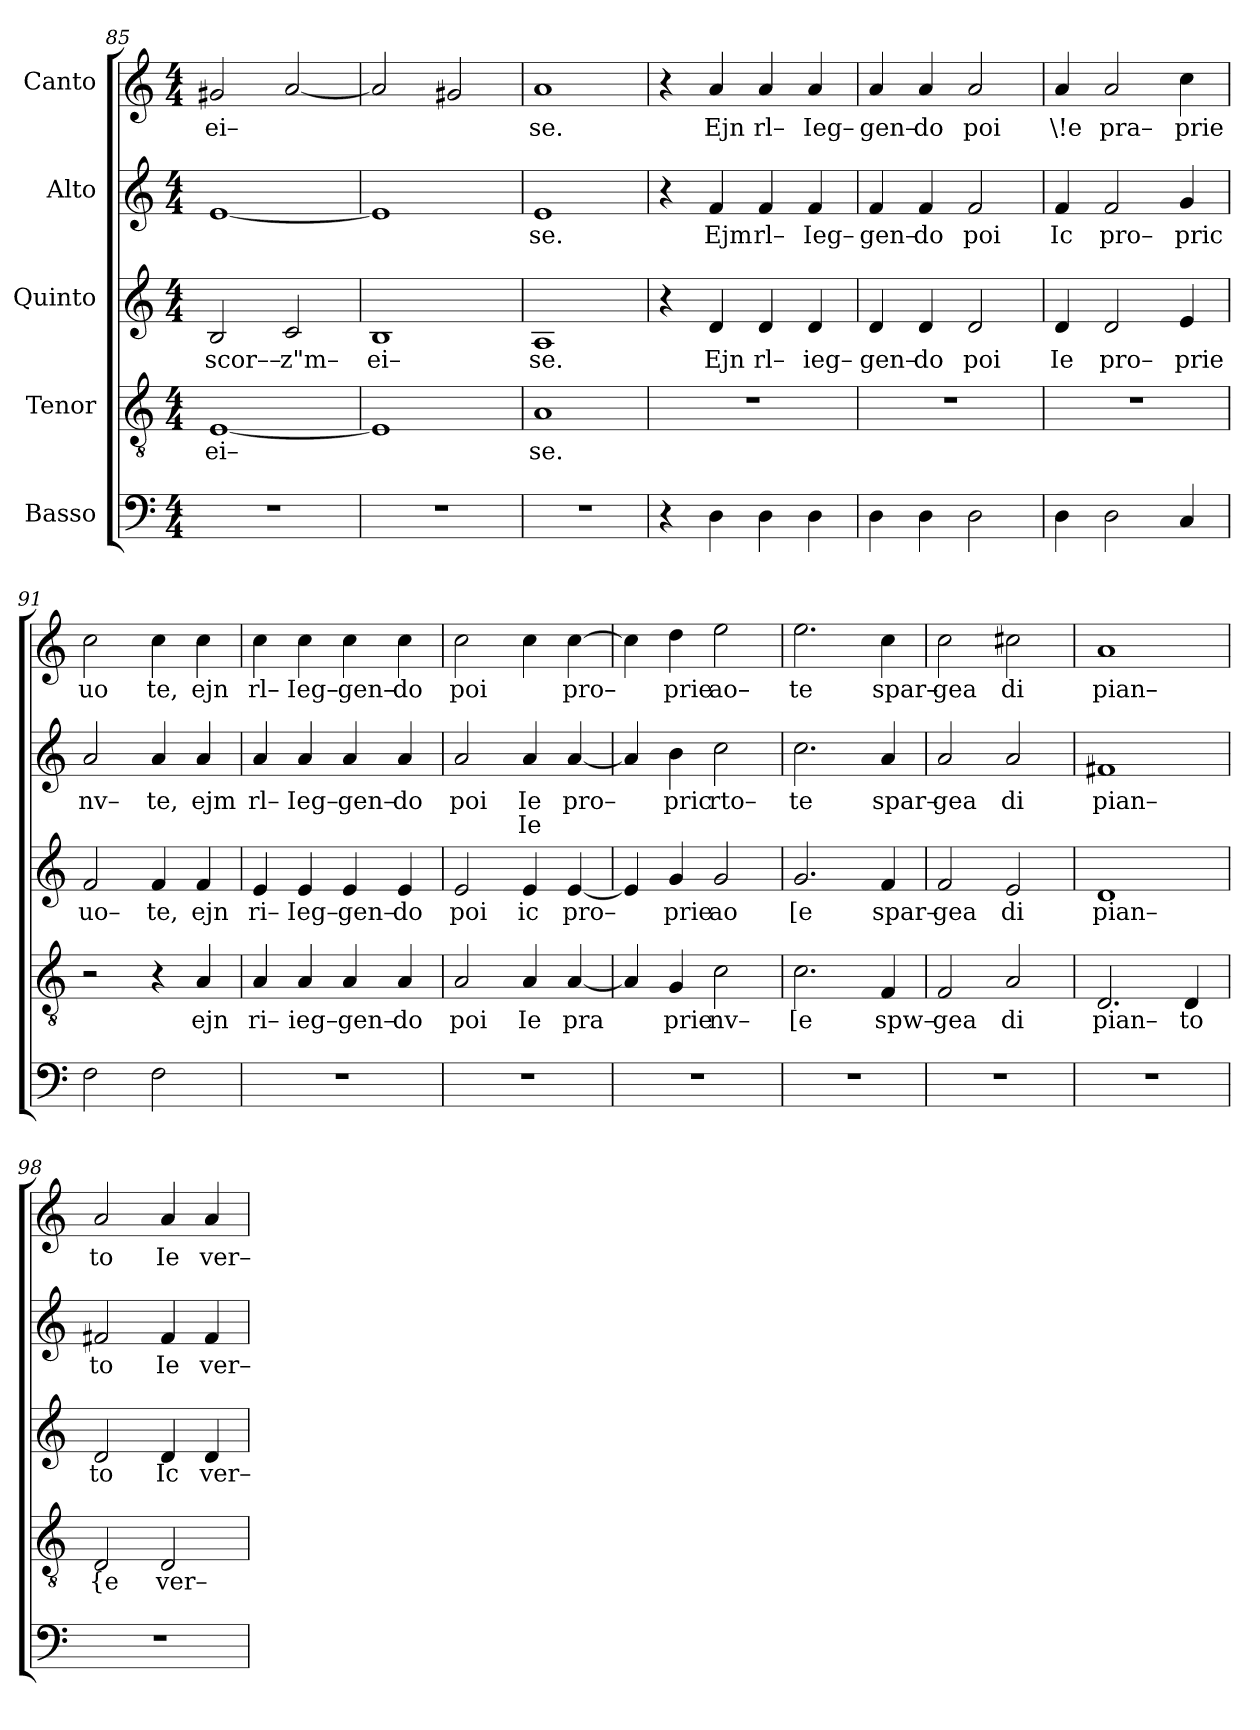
**kern	**kern	**text	**kern	**text	**kern	**text	**text	**kern	**text
*part5	*part4	*part4	*part3	*part3	*part2	*part2	*part2	*part1	*part1
*staff5	*staff4	*staff4	*staff3	*staff3	*staff2	*staff2	*staff2	*staff1	*staff1
*I"Basso	*I"Tenor	*	*I"Quinto	*	*I"Alto	*	*	*I"Canto	*
*clefF4	*clefGv2	*	*clefG2	*	*clefG2	*	*	*clefG2	*
*k[]	*k[]	*	*k[]	*	*k[]	*	*	*k[]	*
*M4/4	*M4/4	*	*M4/4	*	*M4/4	*	*	*M4/4	*
=85	=85	=85	=85	=85	=85	=85	=85	=85	=85
!	!	!LO:LY:b	!	!LO:LY:b	!	!	!	!	!LO:LY:b
1r	[1E	ei–	2B/	scor––	[1e	.	.	2g#X/	ei–
!	!	!	!	!LO:LY:b	!	!	!	!	!
.	.	.	2c/	z"m–	.	.	.	[2a/	.
=86	=86	=86	=86	=86	=86	=86	=86	=86	=86
!	!	!	!	!LO:LY:b	!	!	!	!	!
1r	1E]	.	1B	ei–	1e]	.	.	2a/]	.
.	.	.	.	.	.	.	.	2g#X/	.
=87	=87	=87	=87	=87	=87	=87	=87	=87	=87
!	!	!LO:LY:b	!	!LO:LY:b	!	!LO:LY:b	!	!	!LO:LY:b
1r	1A	se.	1A	se.	1e	se.	.	1a	se.
=88	=88	=88	=88	=88	=88	=88	=88	=88	=88
4r	1r	.	4r	.	4r	.	.	4r	.
!	!	!	!	!LO:LY:b	!	!LO:LY:b	!	!	!LO:LY:b
4D\	.	.	4d/	Ejn	4f/	Ejm	.	4a/	Ejn
!	!	!	!	!LO:LY:b	!	!LO:LY:b	!	!	!LO:LY:b
4D\	.	.	4d/	rl–	4f/	rl–	.	4a/	rl–
!	!	!	!	!LO:LY:b	!	!LO:LY:b	!	!	!LO:LY:b
4D\	.	.	4d/	ieg–	4f/	Ieg–	.	4a/	Ieg–
=89	=89	=89	=89	=89	=89	=89	=89	=89	=89
!	!	!	!	!LO:LY:b	!	!LO:LY:b	!	!	!LO:LY:b
4D\	1r	.	4d/	gen–	4f/	gen–	.	4a/	gen–
!	!	!	!	!LO:LY:b	!	!LO:LY:b	!	!	!LO:LY:b
4D\	.	.	4d/	do	4f/	do	.	4a/	do
!	!	!	!	!LO:LY:b	!	!LO:LY:b	!	!	!LO:LY:b
2D\	.	.	2d/	poi	2f/	poi	.	2a/	poi
=90	=90	=90	=90	=90	=90	=90	=90	=90	=90
!	!	!	!	!LO:LY:b	!	!LO:LY:b	!	!	!LO:LY:b
4D\	1r	.	4d/	Ie	4f/	Ic	.	4a/	\!e
!	!	!	!	!LO:LY:b	!	!LO:LY:b	!	!	!LO:LY:b
2D\	.	.	2d/	pro–	2f/	pro–	.	2a/	pra–
!	!	!	!	!LO:LY:b	!	!LO:LY:b	!	!	!LO:LY:b
4C/	.	.	4e/	prie	4g/	pric	.	4cc\	prie
=91	=91	=91	=91	=91	=91	=91	=91	=91	=91
!	!	!	!	!LO:LY:b	!	!LO:LY:b	!	!	!LO:LY:b
2F\	2r	.	2f/	uo–	2a/	nv–	.	2cc\	uo
!	!	!	!	!LO:LY:b	!	!LO:LY:b	!	!	!LO:LY:b
2F\	4r	.	4f/	te,	4a/	te,	.	4cc\	te,
!	!	!LO:LY:b	!	!LO:LY:b	!	!LO:LY:b	!	!	!LO:LY:b
.	4A/	ejn	4f/	ejn	4a/	ejm	.	4cc\	ejn
=92	=92	=92	=92	=92	=92	=92	=92	=92	=92
!	!	!LO:LY:b	!	!LO:LY:b	!	!LO:LY:b	!	!	!LO:LY:b
1r	4A/	ri–	4e/	ri–	4a/	rl–	.	4cc\	rl–
!	!	!LO:LY:b	!	!LO:LY:b	!	!LO:LY:b	!	!	!LO:LY:b
.	4A/	ieg–	4e/	Ieg–	4a/	Ieg–	.	4cc\	Ieg–
!	!	!LO:LY:b	!	!LO:LY:b	!	!LO:LY:b	!	!	!LO:LY:b
.	4A/	gen–	4e/	gen–	4a/	gen–	.	4cc\	gen–
!	!	!LO:LY:b	!	!LO:LY:b	!	!LO:LY:b	!	!	!LO:LY:b
.	4A/	do	4e/	do	4a/	do	.	4cc\	do
=93	=93	=93	=93	=93	=93	=93	=93	=93	=93
!	!	!LO:LY:b	!	!LO:LY:b	!	!LO:LY:b	!	!	!LO:LY:b
1r	2A/	poi	2e/	poi	2a/	poi	.	2cc\	poi
!	!	!LO:LY:b	!	!LO:LY:b	!	!LO:LY:b	!LO:LY:b	!	!
.	4A/	Ie	4e/	ic	4a/	Ie	Ie	4cc\	.
!	!	!LO:LY:b	!	!LO:LY:b	!	!LO:LY:b	!	!	!LO:LY:b
.	[4A/	pra	[4e/	pro–	[4a/	pro–	.	[4cc\	pro–
=94	=94	=94	=94	=94	=94	=94	=94	=94	=94
1r	4A/]	.	4e/]	.	4a/]	.	.	4cc\]	.
!	!	!LO:LY:b	!	!LO:LY:b	!	!LO:LY:b	!	!	!LO:LY:b
.	4G/	prie	4g/	prie	4b\	pric	.	4dd\	prie
!	!	!LO:LY:b	!	!LO:LY:b	!	!LO:LY:b	!	!	!LO:LY:b
.	2c\	nv–	2g/	ao	2cc\	rto–	.	2ee\	ao–
=95	=95	=95	=95	=95	=95	=95	=95	=95	=95
!	!	!LO:LY:b	!	!LO:LY:b	!	!LO:LY:b	!	!	!LO:LY:b
1r	2.c\	[e	2.g/	[e	2.cc\	te	.	2.ee\	te
!	!	!LO:LY:b	!	!LO:LY:b	!	!LO:LY:b	!	!	!LO:LY:b
.	4F/	spw–	4f/	spar–	4a/	spar–	.	4cc\	spar–
=96	=96	=96	=96	=96	=96	=96	=96	=96	=96
!	!	!LO:LY:b	!	!LO:LY:b	!	!LO:LY:b	!	!	!LO:LY:b
1r	2F/	gea	2f/	gea	2a/	gea	.	2cc\	gea
!	!	!LO:LY:b	!	!LO:LY:b	!	!LO:LY:b	!	!	!LO:LY:b
.	2A/	di	2e/	di	2a/	di	.	2cc#X\	di
=97	=97	=97	=97	=97	=97	=97	=97	=97	=97
!	!	!LO:LY:b	!	!LO:LY:b	!	!LO:LY:b	!	!	!LO:LY:b
1r	2.D/	pian–	1d	pian–	1f#X	pian–	.	1a	pian–
!	!	!LO:LY:b	!	!	!	!	!	!	!
.	4D/	to	.	.	.	.	.	.	.
=98	=98	=98	=98	=98	=98	=98	=98	=98	=98
!	!	!LO:LY:b	!	!LO:LY:b	!	!LO:LY:b	!	!	!LO:LY:b
1r	2D/	{e	2d/	to	2f#X/	to	.	2a/	to
!	!	!LO:LY:b	!	!LO:LY:b	!	!LO:LY:b	!	!	!LO:LY:b
.	2D/	ver–	4d/	Ic	4f#/	Ie	.	4a/	Ie
!	!	!	!	!LO:LY:b	!	!LO:LY:b	!	!	!LO:LY:b
.	.	.	4d/	ver–	4f#/	ver–	.	4a/	ver–
=	=	=	=	=	=	=	=	=	=
*-	*-	*-	*-	*-	*-	*-	*-	*-	*-
